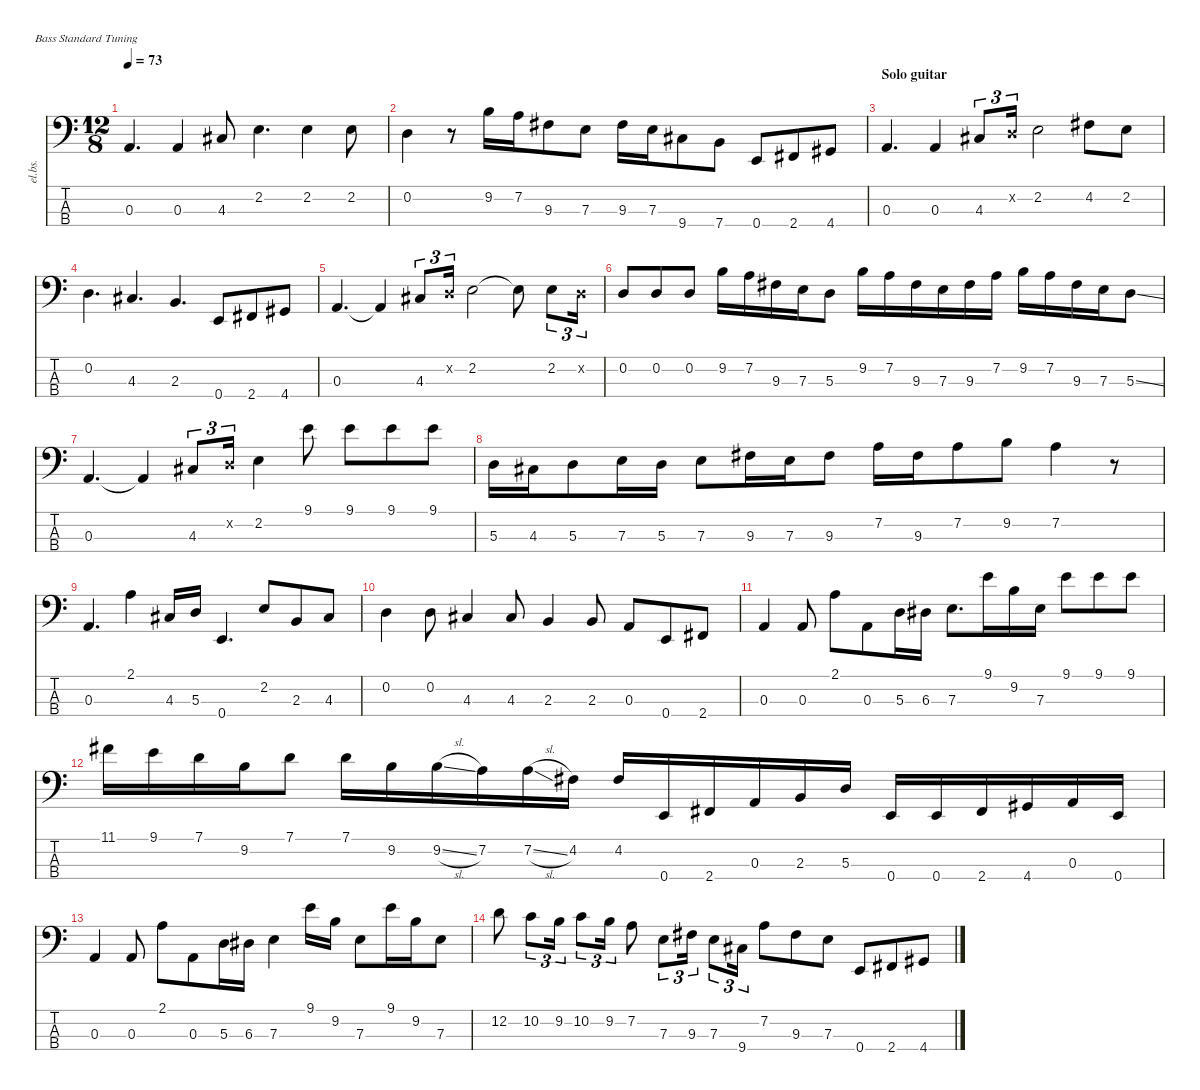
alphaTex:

\defaultSystemsLayout 4
\hideDynamics
\bracketExtendMode nobrackets
\otherSystemsTrackNameOrientation horizontal
\track ("Bass" "el.bs.") {instrument electricbassfinger}
\staff {score tabs}
\tuning (G2 D2 A1 E1)
\ts (12 8)
\section ("" "")
\tempo 73
\clef f4
\ks c
0.3.4{d dy f beam Up} 0.3.4{beam Up} 4.3{acc #}.8{beam Up} 2.2.4{d beam Down} 2.2.4{beam Down} 2.2.8{beam Down} |
0.2.4{beam Down} r.8{beam Down} 9.2.16{beam Down} 7.2.16{beam Down} 9.3{acc #}.8{beam Down} 7.3.8{beam Down} 9.3{acc #}.16{beam Down} 7.3.16{beam Down} 9.4{acc #}.8{beam Down} 7.4.8{beam Down} 0.4.8{beam Up} 2.4{acc #}.8{beam Up} 4.4{acc #}.8{beam Up} |
\section ("" "Solo guitar")
0.3.4{d beam Up} 0.3.4{beam Up} 4.3{acc #}.8{tu (3 2) beam Up} 0.2{x}.16{tu (3 2) beam Up} 2.2.2{beam Down} 4.2{acc #}.8{beam Down} 2.2.8{beam Down} |
0.2.4{d beam Down} 4.3{acc #}.4{d beam Up} 2.3.4{d beam Up} 0.4.8{beam Up} 2.4{acc #}.8{beam Up} 4.4{acc #}.8{beam Up} |
0.3.4{d beam Up} 0.3{t}.4{beam Up} 4.3{acc #}.8{tu (3 2) beam Up} 0.2{x}.16{tu (3 2) beam Up} 2.2.2{beam Down} 2.2{t}.8{beam Down} 2.2.8{tu (3 2) beam Down} 0.2{x}.16{tu (3 2) beam Down} |
0.2.8{beam Up} 0.2.8{beam Up} 0.2.8{beam Up} 9.2.16{beam Down} 7.2.16{beam Down} 9.3{acc #}.16{beam Down} 7.3.16{beam Down} 5.3.8{beam Down} 9.2.16{beam Down} 7.2.16{beam Down} 9.3{acc #}.16{beam Down} 7.3.16{beam Down} 9.3{acc #}.16{beam Down} 7.2.16{beam Down} 9.2.16{beam Down} 7.2.16{beam Down} 9.3{acc #}.16{beam Down} 7.3.16{beam Down} 5.3{ss}.8{beam Down} |
0.3.4{d beam Up} 0.3{t}.4{beam Up} 4.3{acc #}.8{tu (3 2) beam Up} 0.2{x}.16{tu (3 2) beam Up} 2.2.4{beam Down} 9.1.8{beam Down} 9.1.8{beam Down} 9.1.8{beam Down} 9.1.8{beam Down} |
5.3.16{beam Down} 4.3{acc #}.16{beam Down} 5.3.8{beam Down} 7.3.16{beam Down} 5.3.16{beam Down} 7.3.8{beam Down} 9.3{acc #}.16{beam Down} 7.3.16{beam Down} 9.3{acc #}.8{beam Down} 7.2.16{beam Down} 9.3{acc #}.16{beam Down} 7.2.8{beam Down} 9.2.8{beam Down} 7.2.4{beam Down} r.8{beam Down} |
0.3.4{d beam Up} 2.1.4{beam Down} 4.3{acc #}.16{beam Up} 5.3.16{beam Up} 0.4.4{d beam Up} 2.2.8{beam Up} 2.3.8{beam Up} 4.3{acc #}.8{beam Up} |
0.2.4{beam Down} 0.2.8{beam Down} 4.3{acc #}.4{beam Up} 4.3{acc #}.8{beam Up} 2.3.4{beam Up} 2.3.8{beam Up} 0.3.8{beam Up} 0.4.8{beam Up} 2.4{acc #}.8{beam Up} |
0.3.4{beam Up} 0.3.8{beam Up} 2.1.8{beam Down} 0.3.8{beam Down} 5.3.16{beam Down} 6.3{acc #}.16{beam Down} 7.3.8{d beam Down} 9.1.16{beam Down} 9.2.16{beam Down} 7.3.16{beam Down} 9.1.8{beam Down} 9.1.8{beam Down} 9.1.8{beam Down} |
11.1{acc #}.16{beam Down} 9.1.16{beam Down} 7.1.16{beam Down} 9.2.16{beam Down} 7.1.8{beam Down} 7.1.16{beam Down} 9.2.16{beam Down} 9.2{sl}.16{beam Down} 7.2.16{beam Down} 7.2{sl}.16{beam Down} 4.2{acc #}.16{beam Down} 4.2{acc #}.16{beam Up} 0.4.16{beam Up} 2.4{acc #}.16{beam Up} 0.3.16{beam Up} 2.3.16{beam Up} 5.3.16{beam Up} 0.4.16{beam Up} 0.4.16{beam Up} 2.4{acc #}.16{beam Up} 4.4{acc #}.16{beam Up} 0.3.16{beam Up} 0.4.16{beam Up} |
0.3.4{beam Up} 0.3.8{beam Up} 2.1.8{beam Down} 0.3.8{beam Down} 5.3.16{beam Down} 6.3{acc #}.16{beam Down} 7.3.4{beam Down} 9.1.16{beam Down} 9.2.16{beam Down} 7.3.8{beam Down} 9.1.16{beam Down} 9.2.16{beam Down} 7.3.8{beam Down} |
12.2.8{beam Down} 10.2.8{tu (3 2) beam Down} 9.2.16{tu (3 2) beam Down} 10.2.8{tu (3 2) beam Down} 9.2.16{tu (3 2) beam Down} 7.2.8{beam Down} 7.3.8{tu (3 2) beam Down} 9.3{acc #}.16{tu (3 2) beam Down} 7.3.8{tu (3 2) beam Down} 9.4{acc #}.16{tu (3 2) beam Down} 7.2.8{beam Down} 9.3{acc #}.8{beam Down} 7.3.8{beam Down} 0.4.8{beam Up} 2.4{acc #}.8{beam Up} 4.4{acc #}.8{beam Up}
